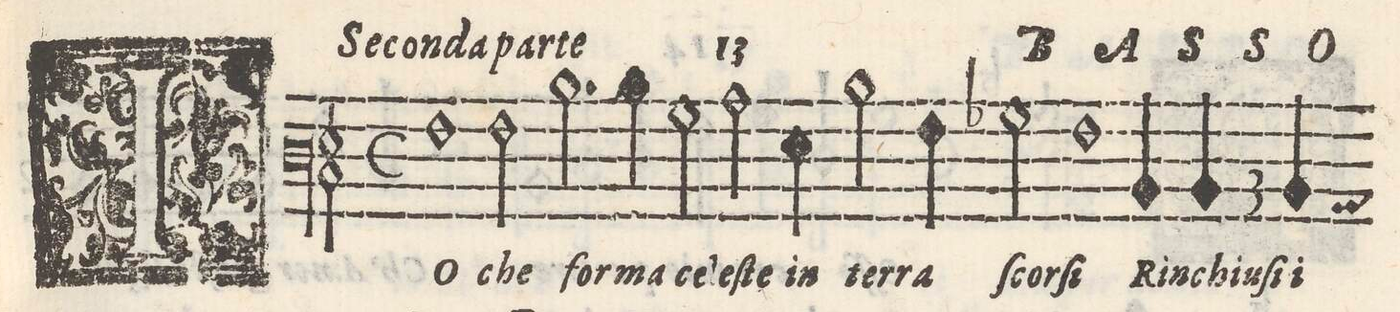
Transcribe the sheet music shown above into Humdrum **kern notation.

**kern	**text
*I"BASSO	*
*clefF3	*
*k[]	*
*M2/1	*
*met(C)	*
1A	Io
2A\	che
2.d\	for-
=2-	=2-
4d\	-ma
2B\	ce`eſ-
2c\	-te
4G\	in
2d\	ter-
=3-	=3-
4A\	-ra
2B-X\	ſcor-
1A	ſi
=4-	=4-
*col	*
3D/	Rin-
3D/	-chiu-
3D/	ſi i
*-	*-
